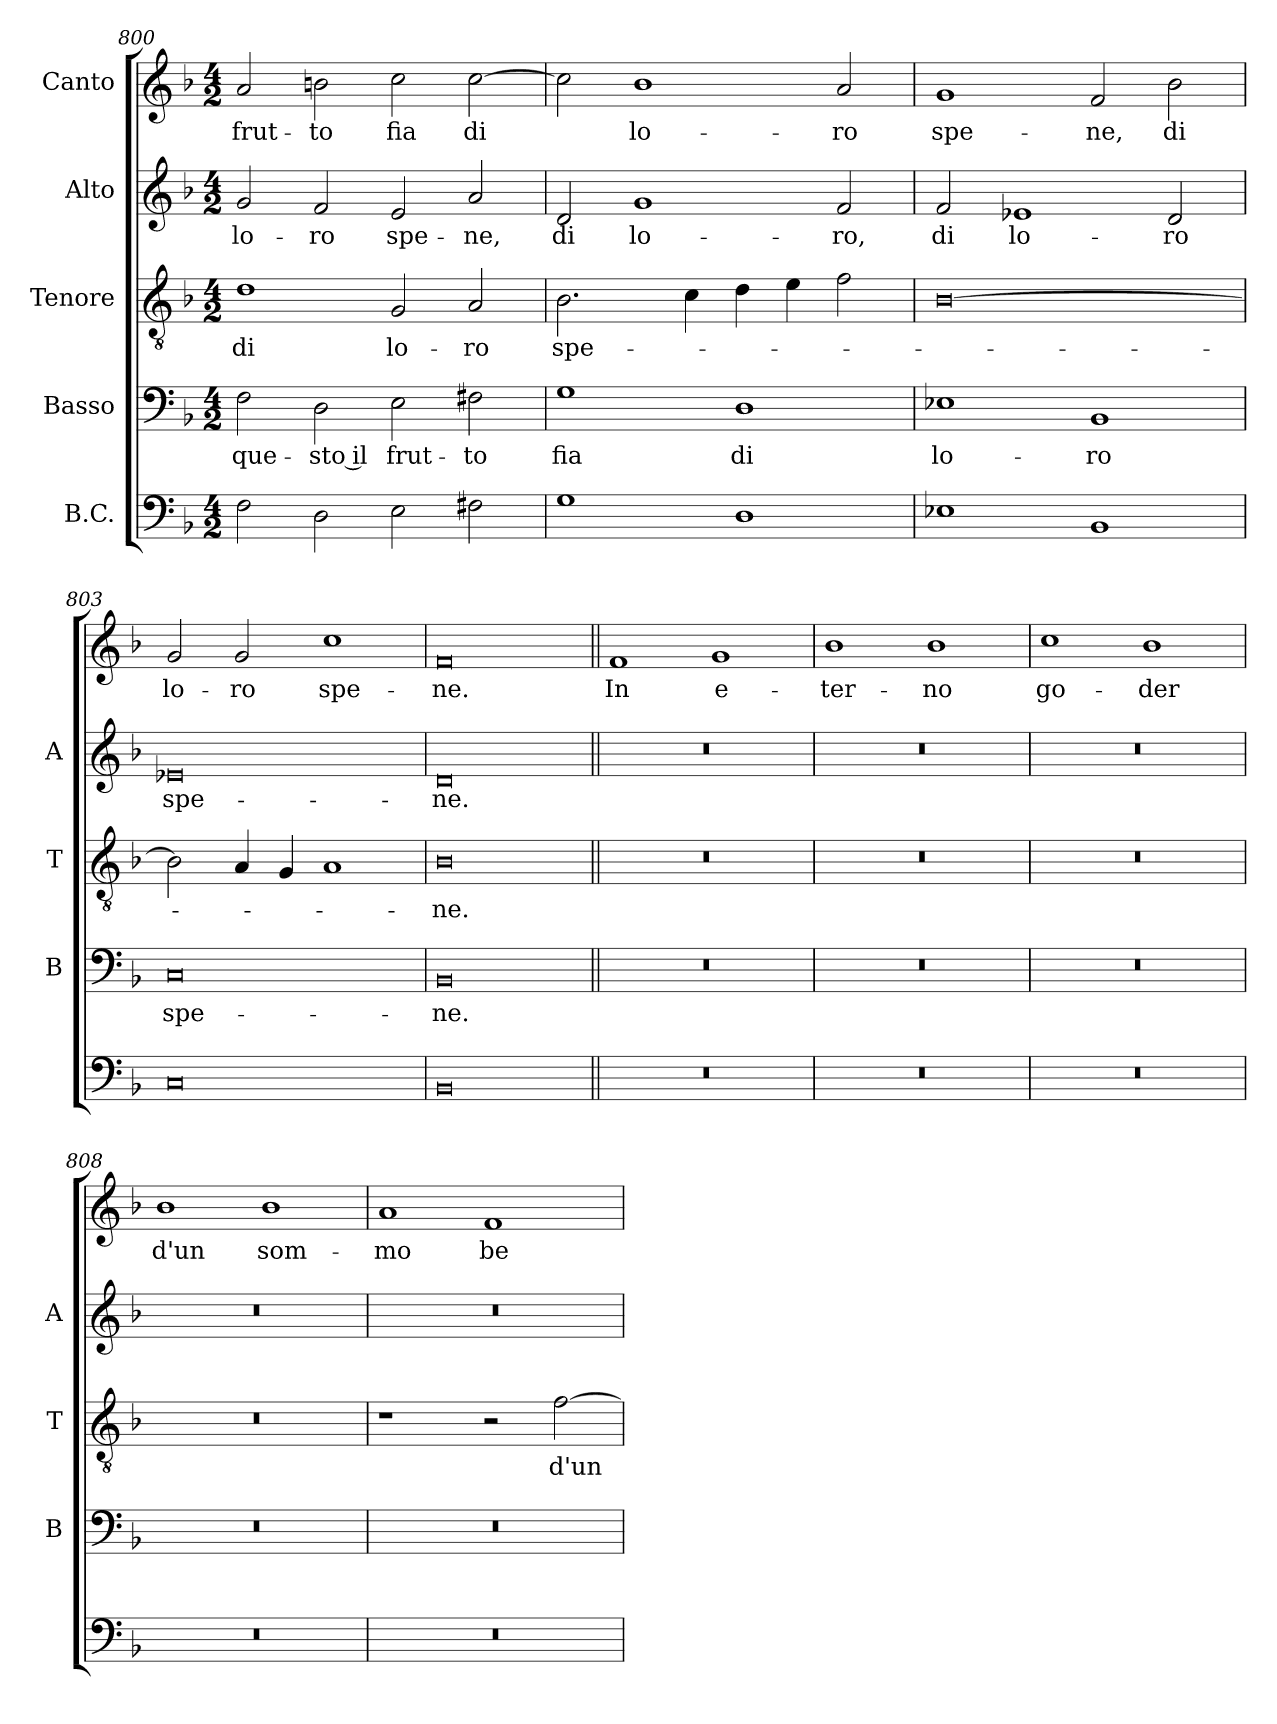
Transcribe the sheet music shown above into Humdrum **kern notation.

**kern	**kern	**text	**kern	**text	**kern	**text	**kern	**text
*part5	*part4	*part4	*part3	*part3	*part2	*part2	*part1	*part1
*staff5	*staff4	*staff4	*staff3	*staff3	*staff2	*staff2	*staff1	*staff1
*I"B.C.	*I"Basso	*	*I"Tenore	*	*I"Alto	*	*I"Canto	*
*	*I'B	*	*I'T	*	*I'A	*	*	*
!!LO:LB:g=z
*clefF4	*clefF4	*	*clefGv2	*	*clefG2	*	*clefG2	*
*k[b-]	*k[b-]	*	*k[b-]	*	*k[b-]	*	*k[b-]	*
*F:	*F:	*	*F:	*	*F:	*	*F:	*
*M4/2	*M4/2	*	*M4/2	*	*M4/2	*	*M4/2	*
=800	=800	=800	=800	=800	=800	=800	=800	=800
!	!	!LO:LY:b	!	!LO:LY:b	!	!LO:LY:b	!	!LO:LY:b
2F\	2F\	que-	1d	di	2g/	lo-	2a/	frut-
!	!	!LO:LY:b	!	!	!	!LO:LY:b	!	!LO:LY:b
2D\	2D\	-sto il	.	.	2f/	-ro	2bn\	-to
!	!	!LO:LY:b	!	!LO:LY:b	!	!LO:LY:b	!	!LO:LY:b
2E\	2E\	frut-	2G/	lo-	2e/	spe-	2cc\	fia
!	!	!LO:LY:b	!	!LO:LY:b	!	!LO:LY:b	!	!LO:LY:b
2F#X\	2F#X\	-to	2A/	-ro	2a/	-ne,	[2cc\	di
=801	=801	=801	=801	=801	=801	=801	=801	=801
!	!	!LO:LY:b	!	!LO:LY:b	!	!LO:LY:b	!	!
1G	1G	fia	2.B-\	spe-	2d/	di	2cc\]	.
!	!	!	!	!	!	!LO:LY:b	!	!LO:LY:b
.	.	.	.	.	1g	lo-	1b-	lo-
.	.	.	4c\	.	.	.	.	.
!	!	!LO:LY:b	!	!	!	!	!	!
1D	1D	di	4d\	.	.	.	.	.
.	.	.	4e\	.	.	.	.	.
!	!	!	!	!	!	!LO:LY:b	!	!LO:LY:b
.	.	.	2f\	.	2f/	-ro,	2a/	-ro
=802	=802	=802	=802	=802	=802	=802	=802	=802
!	!	!LO:LY:b	!	!	!	!LO:LY:b	!	!LO:LY:b
1E-X	1E-X	lo-	[0B-	.	2f/	di	1g	spe-
!	!	!	!	!	!	!LO:LY:b	!	!
.	.	.	.	.	1e-X	lo-	.	.
!	!	!LO:LY:b	!	!	!	!	!	!LO:LY:b
1BB-	1BB-	-ro	.	.	.	.	2f/	-ne,
!	!	!	!	!	!	!LO:LY:b	!	!LO:LY:b
.	.	.	.	.	2d/	-ro	2b-\	di
=803	=803	=803	=803	=803	=803	=803	=803	=803
!	!	!LO:LY:b	!	!	!	!LO:LY:b	!	!LO:LY:b
0C	0C	spe-	2B-\]	.	0e-X	spe-	2g/	lo-
!	!	!	!	!	!	!	!	!LO:LY:b
.	.	.	4A/	.	.	.	2g/	-ro
.	.	.	4G/	.	.	.	.	.
!	!	!	!	!	!	!	!	!LO:LY:b
.	.	.	1A	.	.	.	1cc	spe-
=804	=804	=804	=804	=804	=804	=804	=804	=804
!	!	!LO:LY:b	!	!LO:LY:b	!	!LO:LY:b	!	!LO:LY:b
0BB-	0BB-	-ne.	0B-	-ne.	0d	-ne.	0f	-ne.
!!LO:PB:g=z
=805||	=805||	=805||	=805||	=805||	=805||	=805||	=805||	=805||
!	!	!	!	!	!	!	!	!LO:LY:b
0r	0r	.	0r	.	0r	.	1f	In
!	!	!	!	!	!	!	!	!LO:LY:b
.	.	.	.	.	.	.	1g	e-
=806	=806	=806	=806	=806	=806	=806	=806	=806
!	!	!	!	!	!	!	!	!LO:LY:b
0r	0r	.	0r	.	0r	.	1b-	-ter-
!	!	!	!	!	!	!	!	!LO:LY:b
.	.	.	.	.	.	.	1b-	-no
=807	=807	=807	=807	=807	=807	=807	=807	=807
!	!	!	!	!	!	!	!	!LO:LY:b
0r	0r	.	0r	.	0r	.	1cc	go-
!	!	!	!	!	!	!	!	!LO:LY:b
.	.	.	.	.	.	.	1b-	-der
=808	=808	=808	=808	=808	=808	=808	=808	=808
!	!	!	!	!	!	!	!	!LO:LY:b
0r	0r	.	0r	.	0r	.	1b-	d'un
!	!	!	!	!	!	!	!	!LO:LY:b
.	.	.	.	.	.	.	1b-	som-
=809	=809	=809	=809	=809	=809	=809	=809	=809
!	!	!	!	!	!	!	!	!LO:LY:b
0r	0r	.	1r	.	0r	.	1a	-mo
!	!	!	!	!	!	!	!	!LO:LY:b
.	.	.	2r	.	.	.	1f	be-
!	!	!	!	!LO:LY:b	!	!	!	!
.	.	.	[2f\	d'un	.	.	.	.
=	=	=	=	=	=	=	=	=
*-	*-	*-	*-	*-	*-	*-	*-	*-
